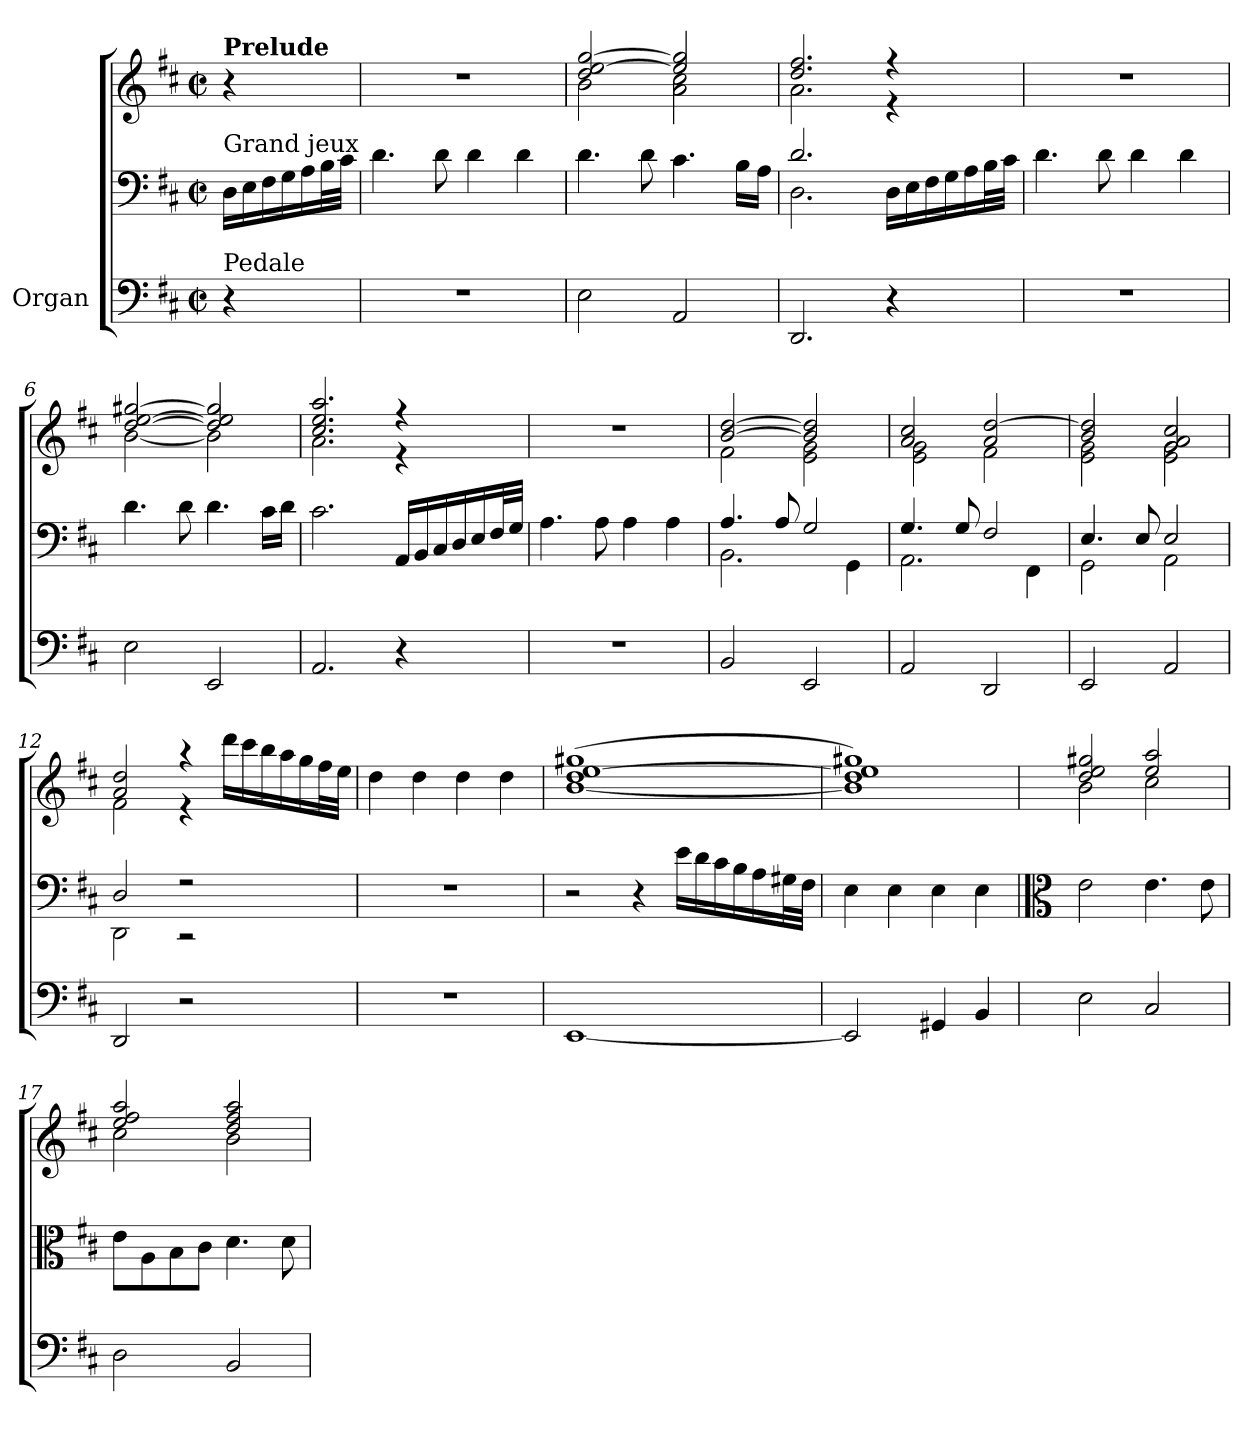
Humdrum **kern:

**kern	**kern	**kern
*part1	*part1	*part1
*staff3	*staff2	*staff1
*I"Organ	*	*
*clefF4	*clefF4	*clefG2
*k[f#c#]	*k[f#c#]	*k[f#c#]
*M4/4	*M4/4	*M4/4
*met(c|)	*met(c|)	*met(c|)
*	*Xtuplet	*
=1	=1	=1
!	!	!LO:TX:a:B:t=Prelude
!	!LO:TX:a:t=Grand jeux	!
!LO:TX:a:t=Pedale	!	!
4r	24D\LL	4r
.	24E\	.
.	24F#\	.
.	24G\	.
.	24A\	.
.	48B\L	.
.	48c#\JJJ	.
=2	=2	=2
1r	4.d\	1r
.	8d\	.
.	4d\	.
.	4d\	.
=3	=3	=3
*	*	*^
2E\	4.d\	2dd/ [2ee/ [2gg/	2b\
.	8d\	.	.
2AA/	4.c#\	2ee/] 2gg/]	2a\ 2cc#\
.	16B\LL	.	.
.	16A\JJ	.	.
=4	=4	=4	=4
*	*^	*	*
2.DD/	2.d/	2.D\	2.dd/ 2.ff#/	2.a\
4r	4ryy	24D\LL	4r	4r
.	.	24E\	.	.
.	.	24F#\	.	.
.	.	24G\	.	.
.	.	24A\	.	.
.	.	48B\L	.	.
.	.	48c#\JJJ	.	.
*	*v	*v	*	*
*	*	*v	*v
=5	=5	=5
1r	4.d\	1r
.	8d\	.
.	4d\	.
.	4d\	.
=6	=6	=6
*	*	*^
2E\	4.d\	[2dd/ [2ee/ [2gg#X/	[2b\
.	8d\	.	.
2EE/	4.d\	2dd/] 2ee/] 2gg#/]	2b\]
.	16c#\LL	.	.
.	16d\JJ	.	.
=7	=7	=7	=7
2.AA/	2.c#\	2.cc#/ 2.ee/ 2.aa/	2.a\
4r	24AA/LL	4r	4r
.	24BB/	.	.
.	24C#/	.	.
.	24D/	.	.
.	24E/	.	.
.	48F#/L	.	.
.	48G/JJJ	.	.
*	*	*v	*v
!!LO:LB:g=z
=8	=8	=8
1r	4.A\	1r
.	8A\	.
.	4A\	.
.	4A\	.
=9	=9	=9
*	*^	*^
2BB/	4.A/	2.BB\	[2b/ [2dd/	2f#\
.	8A/	.	.	.
2EE/	2G/	.	2b/] 2dd/]	2e\ 2g\
.	.	4GG\	.	.
=10	=10	=10	=10	=10
2AA/	4.G/	2.AA\	2a/ 2cc#/	2e\ 2g\
.	8G/	.	.	.
2DD/	2F#/	.	2a/ [2dd/	2f#\
.	.	4FF#\	.	.
=11	=11	=11	=11	=11
2EE/	4.E/	2GG\	2b/ 2dd/]	2e\ 2g\
.	8E/	.	.	.
2AA/	2E/	2AA\	2g/ 2a/ 2cc#/	2e\ 2g\
=12	=12	=12	=12	=12
2DD/	2D/	2DD\	2a/ 2dd/	2f#\
2r	2r	2r	4r	4r
*	*	*	*Xtuplet	*
.	.	.	24ddd\LL	4ryy
.	.	.	24ccc#\	.
.	.	.	24bb\	.
.	.	.	24aa\	.
.	.	.	24gg\	.
.	.	.	48ff#\L	.
.	.	.	48ee\JJJ	.
*	*v	*v	*	*
*	*	*v	*v
=13	=13	=13
1r	1r	4dd\
.	.	4dd\
.	.	4dd\
.	.	4dd\
=14	=14	=14
*	*	*^
[1EE	2r	(>1dd [1ee 1gg#X	[1b
.	4r	.	.
.	24e\LL	.	.
.	24d\	.	.
.	24c#\	.	.
.	24B\	.	.
.	24A\	.	.
.	48G#X\L	.	.
.	48F#\JJJ	.	.
!!LO:LB:g=z	!!
=15	=15	=15	=15
2EE/]	4E\	1dd 1ee] 1gg#i)	1b]
.	4E\	.	.
4GG#X/	4E\	.	.
4BB/	4E\	.	.
=16	=16	=16	=16
*	*clefC3	*	*
2E\	2e\	2dd/ 2ee/ 2gg#X/	2b\
2C#/	4.e\	2ee/ 2aa/	2cc#\
.	8e\	.	.
=17	=17	=17	=17
2D\	8e\L	2ee/ 2ff#/ 2aa/	2cc#\
.	8A\	.	.
.	8B\	.	.
.	8c#\J	.	.
2BB/	4.d\	2dd/ 2ff#/ 2aa/	2b\
.	8d\	.	.
*	*	*v	*v
=	=	=
*-	*-	*-
